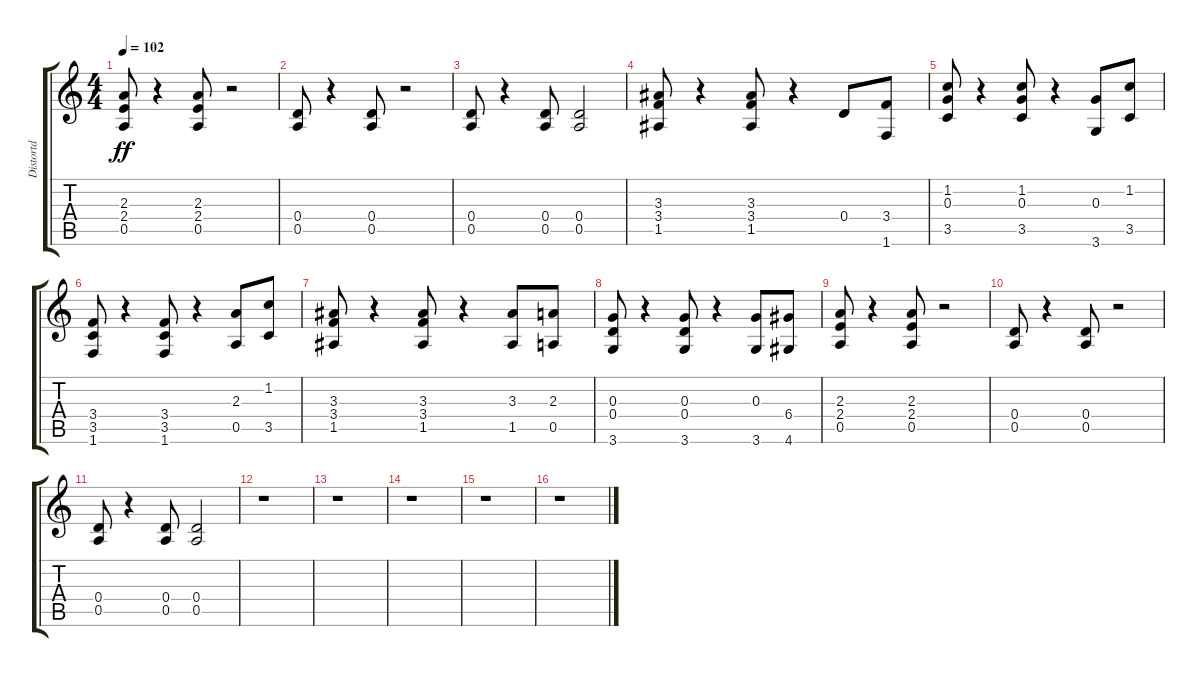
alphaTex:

\track ("Distortd" "Distortd") {instrument distortionguitar}
\staff {score tabs}
\tuning (E4 B3 G3 D3 A2 E2) {hide}
\ts (4 4)
\tempo 102
\clef g2
\ks c
(2.3 2.4 0.5).8{dy ff} r.4 (2.3 2.4 0.5).8 r.2 |
(0.4 0.5).8 r.4 (0.4 0.5).8 r.2 |
(0.4 0.5).8 r.4 (0.4 0.5).8 (0.4 0.5).2 |
(3.3 3.4 1.5).8 r.4 (3.3 3.4 1.5).8 r.4 0.4.8 (3.4 1.6).8 |
(1.2 0.3 3.5).8 r.4 (1.2 0.3 3.5).8 r.4 (0.3 3.6).8 (1.2 3.5).8 |
(3.4 3.5 1.6).8 r.4 (3.4 3.5 1.6).8 r.4 (2.3 0.5).8 (1.2 3.5).8 |
(3.3 3.4 1.5).8 r.4 (3.3 3.4 1.5).8 r.4 (3.3 1.5).8 (2.3 0.5).8 |
(0.3 0.4 3.6).8 r.4 (0.3 0.4 3.6).8 r.4 (0.3 3.6).8 (6.4 4.6).8 |
(2.3 2.4 0.5).8 r.4 (2.3 2.4 0.5).8 r.2 |
(0.4 0.5).8 r.4 (0.4 0.5).8 r.2 |
(0.4 0.5).8 r.4 (0.4 0.5).8 (0.4 0.5).2 |
r.1 |
r.1 |
r.1 |
r.1 |
r.1
